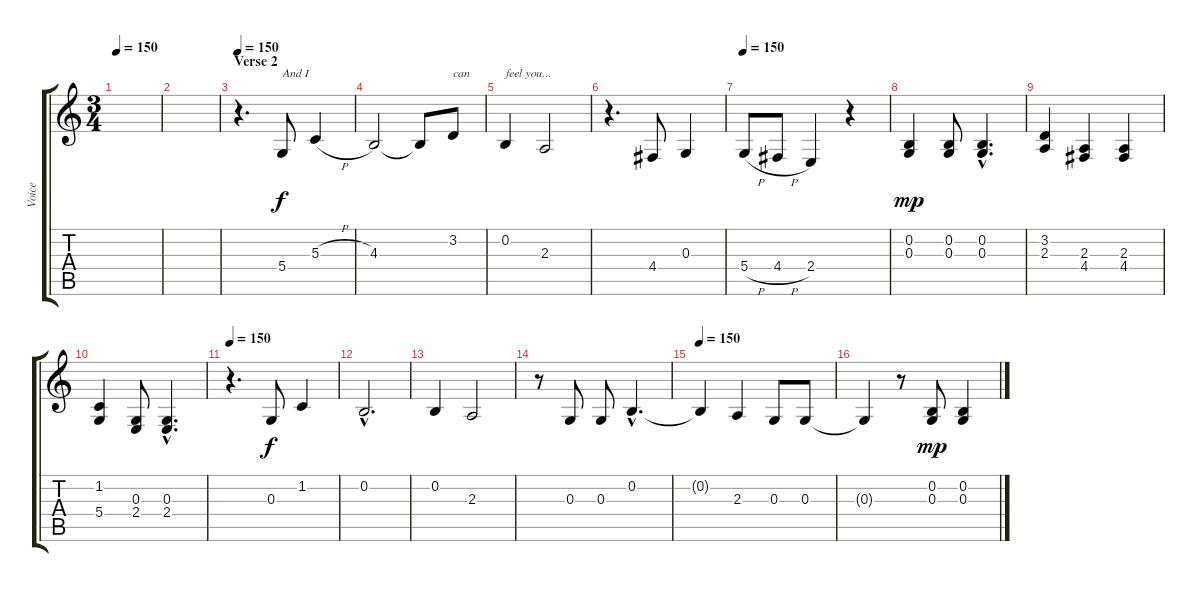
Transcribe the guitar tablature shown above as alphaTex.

\track ("Voice" "Voice") {instrument clarinet}
\staff {score tabs}
\tuning (E4 B3 G3 D3 A2 E2) {hide}
\ts (3 4)
\tempo 150
\clef g2
\ks c
|
|
\section ("" "Verse 2")
\tempo 150
r.4{d} 5.4.8{txt "And I"} 5.3{h}.4 |
4.3.2 4.3{t}.8 3.2.8{txt "can"} |
0.2.4{txt "feel you..."} 2.3.2 |
r.4{d} 4.4.8 0.3.4 |
\tempo 150
5.4{h}.8 4.4{h}.8 2.4.4 r.4 |
(0.2 0.3).4{dy mp} (0.2 0.3).8 (0.2{hac} 0.3{hac}).4{d} |
(3.2 2.3).4 (2.3 4.4).4 (2.3 4.4).4 |
(1.2 5.4).4 (0.3 2.4).8 (0.3{hac} 2.4{hac}).4{d} |
\tempo 150
r.4{d} 0.3.8{dy f} 1.2.4 |
0.2{hac}.2{d} |
0.2.4 2.3.2 |
r.8 0.3.8 0.3.8 0.2{hac}.4{d} |
\tempo 150
0.2{t}.4 2.3.4 0.3.8 0.3.8 |
0.3{t}.4 r.8 (0.2 0.3).8{dy mp} (0.2 0.3).4
